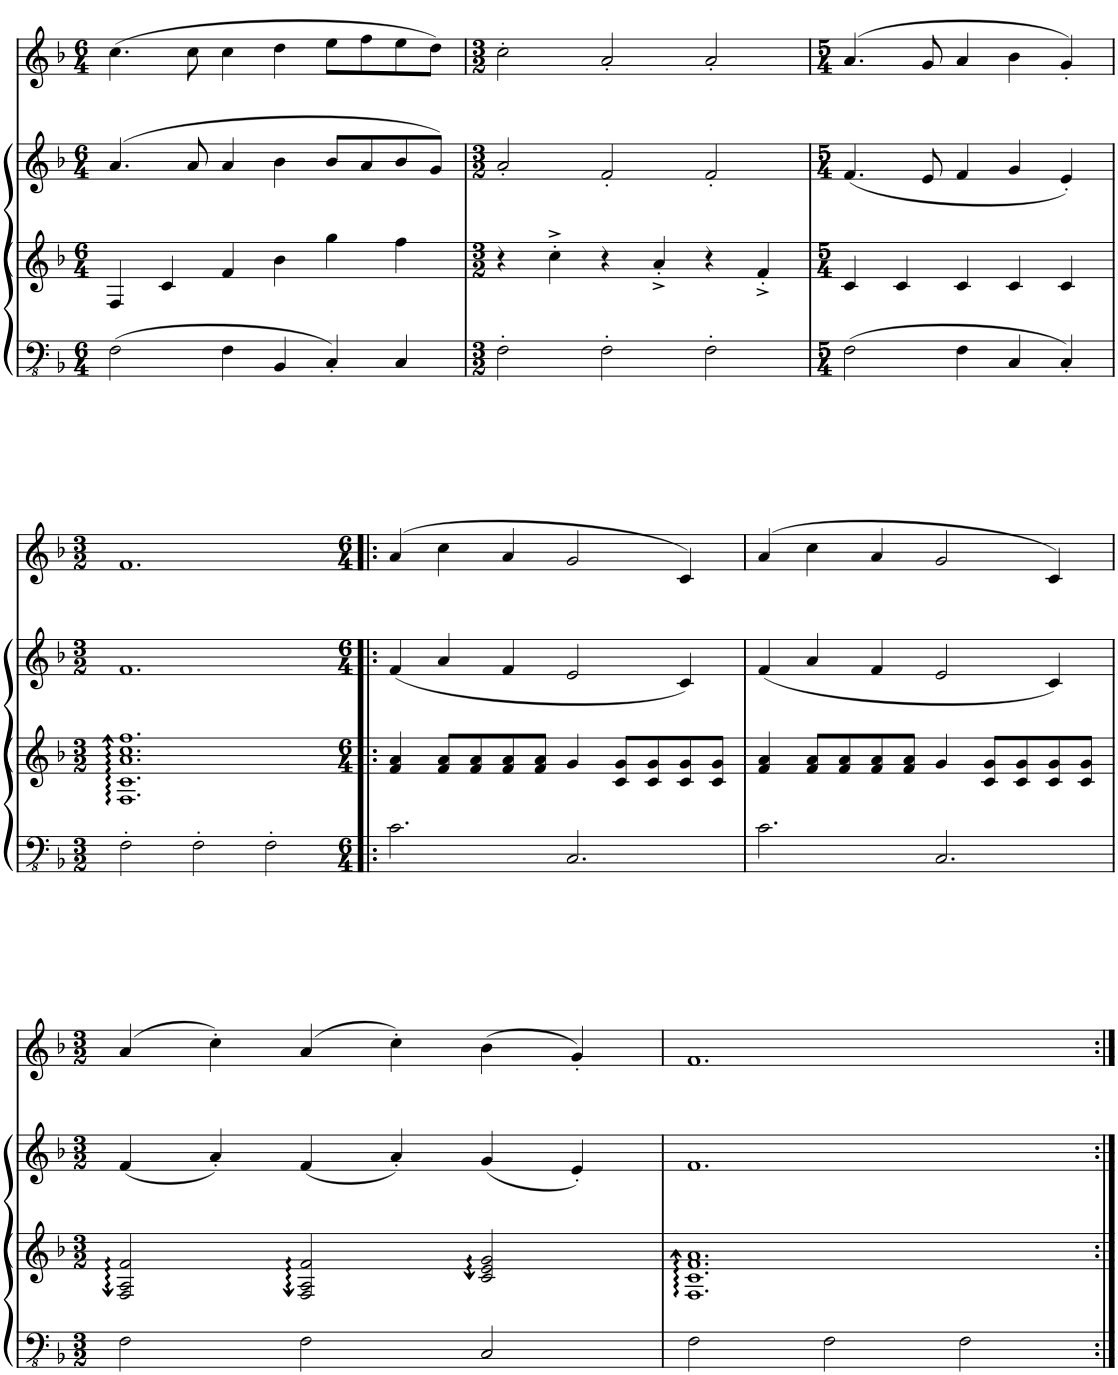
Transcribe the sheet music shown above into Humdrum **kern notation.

**kern	**kern	**kern	**kern
*part4	*part3	*part2	*part1
*staff4	*staff3	*staff2	*staff1
*I"Bajo acústico	*I"Arpa	*I"Acordeón	*I"Armónica
!!LO:PB:g=z
*clefFv4	*clefG2	*clefG2	*clefG2
*k[b-]	*k[b-]	*k[b-]	*k[b-]
*M6/4	*M6/4	*M6/4	*M6/4
=13	=13	=13	=13
(2FF\	4F/	(4.a/	(4.cc\
.	4c/	.	.
.	.	8a/	8cc\
4FF\	4f/	4a/	4cc\
4BBB-/	4b-\	4b-\	4dd\
4CC'/)	4gg\	8b-/L	8ee\L
.	.	8a/	8ff\
4CC/	4ff\	8b-/	8ee\
.	.	8g/J)	8dd\J)
=14	=14	=14	=14
*M3/2	*M3/2	*M3/2	*M3/2
2FF'\	4r	2a'/	2cc'\
.	4cc'^\	.	.
2FF'\	4r	2f'/	2a'/
.	4a'^/	.	.
2FF'\	4r	2f'/	2a'/
.	4f'^/	.	.
=15	=15	=15	=15
*M5/4	*M5/4	*M5/4	*M5/4
(2FF\	4c/	(4.f/	(4.a/
.	4c/	.	.
.	.	8e/	8g/
4FF\	4c/	4f/	4a/
4CC/	4c/	4g/	4b-\
4CC'/)	4c/	4e'/)	4g'/)
!!LO:LB:g=z
=16	=16	=16	=16
*M3/2	*M3/2	*M3/2	*M3/2
2FF'\	1.F 1.c 1.a 1.cc 1.ff	1.f	1.f
2FF'\	.	.	.
2FF'\	.	.	.
=17!|:	=17!|:	=17!|:	=17!|:
*M6/4	*M6/4	*M6/4	*M6/4
2.C\	4f/ 4a/	(4f/	(4a/
.	8f/ 8a/L	4a/	4cc\
.	8f/ 8a/	.	.
.	8f/ 8a/	4f/	4a/
.	8f/ 8a/J	.	.
2.CC/	4g/	2e/	2g/
.	8c/ 8g/L	.	.
.	8c/ 8g/	.	.
.	8c/ 8g/	4c/)	4c/)
.	8c/ 8g/J	.	.
=18	=18	=18	=18
2.C\	4f/ 4a/	(4f/	(4a/
.	8f/ 8a/L	4a/	4cc\
.	8f/ 8a/	.	.
.	8f/ 8a/	4f/	4a/
.	8f/ 8a/J	.	.
2.CC/	4g/	2e/	2g/
.	8c/ 8g/L	.	.
.	8c/ 8g/	.	.
.	8c/ 8g/	4c/)	4c/)
.	8c/ 8g/J	.	.
!!LO:LB:g=z
=19	=19	=19	=19
*M3/2	*M3/2	*M3/2	*M3/2
2FF\	2F/ 2A/ 2f/	(4f/	(4a/
.	.	4a'/)	4cc'\)
2FF\	2F/ 2A/ 2f/	(4f/	(4a/
.	.	4a'/)	4cc'\)
2CC/	2c/ 2e/ 2g/	(4g/	(4b-\
.	.	4e'/)	4g'/)
=20	=20	=20	=20
2FF\	1.F 1.c 1.f 1.a	1.f	1.f
2FF\	.	.	.
2FF\	.	.	.
=:|!	=:|!	=:|!	=:|!
*-	*-	*-	*-
